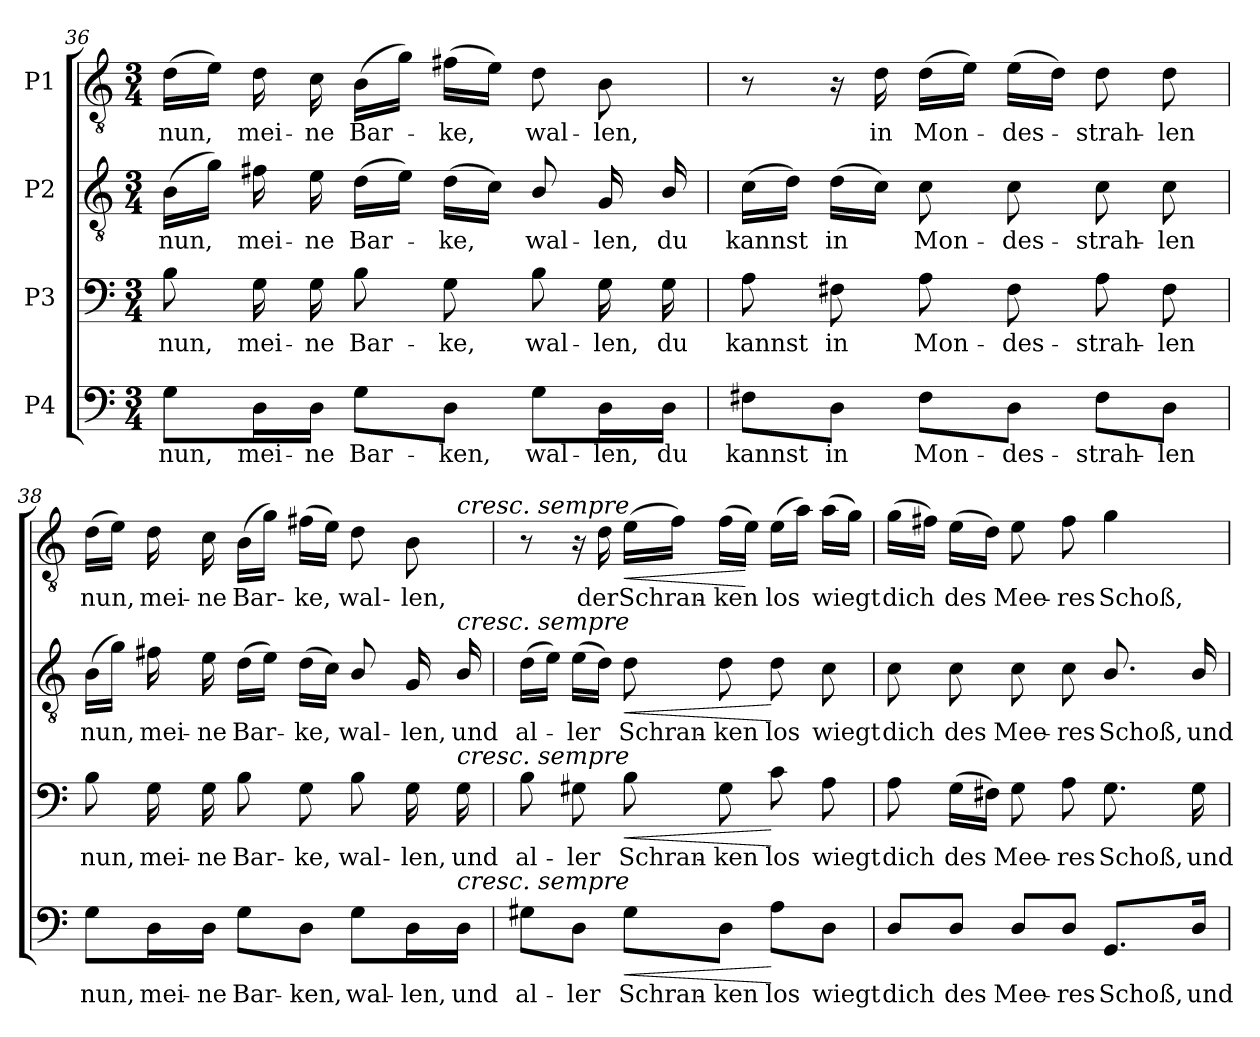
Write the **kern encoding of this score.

**kern	**text	**dynam	**kern	**text	**dynam	**kern	**text	**dynam	**kern	**text	**dynam
*part4	*part4	*part4	*part3	*part3	*part3	*part2	*part2	*part2	*part1	*part1	*part1
*staff4	*staff4	*staff4	*staff3	*staff3	*staff3	*staff2	*staff2	*staff2	*staff1	*staff1	*staff1
*I"P4	*	*	*I"P3	*	*	*I"P2	*	*	*I"P1	*	*
*clefF4	*	*	*clefF4	*	*	*clefGv2	*	*	*clefGv2	*	*
*	*	*	*	*	*	*ITrd7c12	*	*	*ITrd7c12	*	*
*k[]	*	*	*k[]	*	*	*k[]	*	*	*k[]	*	*
*C:	*	*	*C:	*	*	*C:	*	*	*C:	*	*
*M3/4	*	*	*M3/4	*	*	*M3/4	*	*	*M3/4	*	*
=36	=36	=36	=36	=36	=36	=36	=36	=36	=36	=36	=36
!	!LO:LY:b:color=#000000	!	!	!	!	!	!	!	!	!	!
!	!	!	!	!LO:LY:b:color=#000000	!	!	!	!	!	!	!
!	!	!	!	!	!	!	!LO:LY:b:color=#000000	!	!	!	!
!	!	!	!	!	!	!	!	!	!	!LO:LY:b:color=#000000	!
8Gi\L	nun,	.	8Bi\	nun,	.	(16BBi\LL	nun,	.	(16Di\LL	nun,	.
.	.	.	.	.	.	16Gi\JJ)	.	.	16Ei\JJ)	.	.
!	!LO:LY:b:color=#000000	!	!	!	!	!	!	!	!	!	!
!	!	!	!	!LO:LY:b:color=#000000	!	!	!	!	!	!	!
!	!	!	!	!	!	!	!LO:LY:b:color=#000000	!	!	!	!
!	!	!	!	!	!	!	!	!	!	!LO:LY:b:color=#000000	!
16Di\L	mei-	.	16Gi\	mei-	.	16F#Xi\	mei-	.	16Di\	mei-	.
!	!LO:LY:b:color=#000000	!	!	!	!	!	!	!	!	!	!
!	!	!	!	!LO:LY:b:color=#000000	!	!	!	!	!	!	!
!	!	!	!	!	!	!	!LO:LY:b:color=#000000	!	!	!	!
!	!	!	!	!	!	!	!	!	!	!LO:LY:b:color=#000000	!
16Di\JJ	-ne	.	16Gi\	-ne	.	16Ei\	-ne	.	16Ci\	-ne	.
!	!LO:LY:b:color=#000000	!	!	!	!	!	!	!	!	!	!
!	!	!	!	!LO:LY:b:color=#000000	!	!	!	!	!	!	!
!	!	!	!	!	!	!	!LO:LY:b:color=#000000	!	!	!	!
!	!	!	!	!	!	!	!	!	!	!LO:LY:b:color=#000000	!
8Gi\L	Bar-	.	8Bi\	Bar-	.	(16Di\LL	Bar-	.	(16BBi\LL	Bar-	.
.	.	.	.	.	.	16Ei\JJ)	.	.	16Gi\JJ)	.	.
!	!LO:LY:b:color=#000000	!	!	!	!	!	!	!	!	!	!
!	!	!	!	!LO:LY:b:color=#000000	!	!	!	!	!	!	!
!	!	!	!	!	!	!	!LO:LY:b:color=#000000	!	!	!	!
!	!	!	!	!	!	!	!	!	!	!LO:LY:b:color=#000000	!
8Di\J	-ken,	.	8Gi\	-ke,	.	(16Di\LL	-ke,	.	(16F#Xi\LL	-ke,	.
.	.	.	.	.	.	16Ci\JJ)	.	.	16Ei\JJ)	.	.
!	!LO:LY:b:color=#000000	!	!	!	!	!	!	!	!	!	!
!	!	!	!	!LO:LY:b:color=#000000	!	!	!	!	!	!	!
!	!	!	!	!	!	!	!LO:LY:b:color=#000000	!	!	!	!
!	!	!	!	!	!	!	!	!	!	!LO:LY:b:color=#000000	!
8Gi\L	wal-	.	8Bi\	wal-	.	8BBi/	wal-	.	8Di\	wal-	.
!	!LO:LY:b:color=#000000	!	!	!	!	!	!	!	!	!	!
!	!	!	!	!LO:LY:b:color=#000000	!	!	!	!	!	!	!
!	!	!	!	!	!	!	!LO:LY:b:color=#000000	!	!	!	!
!	!	!	!	!	!	!	!	!	!	!LO:LY:b:color=#000000	!
16Di\L	-len,	.	16Gi\	-len,	.	16GGi/	-len,	.	8BBi\	-len,	.
!	!LO:LY:b:color=#000000	!	!	!	!	!	!	!	!	!	!
!	!	!	!	!LO:LY:b:color=#000000	!	!	!	!	!	!	!
!	!	!	!	!	!	!	!LO:LY:b:color=#000000	!	!	!	!
16Di\JJ	du	.	16Gi\	du	.	16BBi/	du	.	.	.	.
!!LO:PB:g=z
=37	=37	=37	=37	=37	=37	=37	=37	=37	=37	=37	=37
!	!LO:LY:b:color=#000000	!	!	!	!	!	!	!	!	!	!
!	!	!	!	!LO:LY:b:color=#000000	!	!	!	!	!	!	!
!	!	!	!	!	!	!	!LO:LY:b:color=#000000	!	!	!	!
8F#Xi\L	kannst	.	8Ai\	kannst	.	(16Ci\LL	kannst	.	8r	.	.
.	.	.	.	.	.	16Di\JJ)	.	.	.	.	.
!	!LO:LY:b:color=#000000	!	!	!	!	!	!	!	!	!	!
!	!	!	!	!LO:LY:b:color=#000000	!	!	!	!	!	!	!
!	!	!	!	!	!	!	!LO:LY:b:color=#000000	!	!	!	!
8Di\J	in	.	8F#Xi\	in	.	(16Di\LL	in	.	16r	.	.
!	!	!	!	!	!	!	!	!	!	!LO:LY:b:color=#000000	!
.	.	.	.	.	.	16Ci\JJ)	.	.	16Di\	in	.
!	!LO:LY:b:color=#000000	!	!	!	!	!	!	!	!	!	!
!	!	!	!	!LO:LY:b:color=#000000	!	!	!	!	!	!	!
!	!	!	!	!	!	!	!LO:LY:b:color=#000000	!	!	!	!
!	!	!	!	!	!	!	!	!	!	!LO:LY:b:color=#000000	!
8F#i\L	Mon-	.	8Ai\	Mon-	.	8Ci\	Mon-	.	(16Di\LL	Mon-	.
.	.	.	.	.	.	.	.	.	16Ei\JJ)	.	.
!	!LO:LY:b:color=#000000	!	!	!	!	!	!	!	!	!	!
!	!	!	!	!LO:LY:b:color=#000000	!	!	!	!	!	!	!
!	!	!	!	!	!	!	!LO:LY:b:color=#000000	!	!	!	!
!	!	!	!	!	!	!	!	!	!	!LO:LY:b:color=#000000	!
8Di\J	-des-	.	8F#i\	-des-	.	8Ci\	-des-	.	(16Ei\LL	-des-	.
.	.	.	.	.	.	.	.	.	16Di\JJ)	.	.
!	!LO:LY:b:color=#000000	!	!	!	!	!	!	!	!	!	!
!	!	!	!	!LO:LY:b:color=#000000	!	!	!	!	!	!	!
!	!	!	!	!	!	!	!LO:LY:b:color=#000000	!	!	!	!
!	!	!	!	!	!	!	!	!	!	!LO:LY:b:color=#000000	!
8F#i\L	-strah-	.	8Ai\	-strah-	.	8Ci\	-strah-	.	8Di\	-strah-	.
!	!LO:LY:b:color=#000000	!	!	!	!	!	!	!	!	!	!
!	!	!	!	!LO:LY:b:color=#000000	!	!	!	!	!	!	!
!	!	!	!	!	!	!	!LO:LY:b:color=#000000	!	!	!	!
!	!	!	!	!	!	!	!	!	!	!LO:LY:b:color=#000000	!
8Di\J	-len	.	8F#i\	-len	.	8Ci\	-len	.	8Di\	-len	.
=38	=38	=38	=38	=38	=38	=38	=38	=38	=38	=38	=38
!	!LO:LY:b:color=#000000	!	!	!	!	!	!	!	!	!	!
!	!	!	!	!LO:LY:b:color=#000000	!	!	!	!	!	!	!
!	!	!	!	!	!	!	!LO:LY:b:color=#000000	!	!	!	!
!	!	!	!	!	!	!	!	!	!	!LO:LY:b:color=#000000	!
*	*	*	*	*	*	*	*	*	*^	*	*
8Gi\L	nun,	.	8Bi\	nun,	.	(16BBi\LL	nun,	.	(16Di\LL	2ryy	nun,	.
.	.	.	.	.	.	16Gi\JJ)	.	.	16Ei\JJ)	.	.	.
!	!LO:LY:b:color=#000000	!	!	!	!	!	!	!	!	!	!	!
!	!	!	!	!LO:LY:b:color=#000000	!	!	!	!	!	!	!	!
!	!	!	!	!	!	!	!LO:LY:b:color=#000000	!	!	!	!	!
!	!	!	!	!	!	!	!	!	!	!	!LO:LY:b:color=#000000	!
16Di\L	mei-	.	16Gi\	mei-	.	16F#Xi\	mei-	.	16Di\	.	mei-	.
!	!LO:LY:b:color=#000000	!	!	!	!	!	!	!	!	!	!	!
!	!	!	!	!LO:LY:b:color=#000000	!	!	!	!	!	!	!	!
!	!	!	!	!	!	!	!LO:LY:b:color=#000000	!	!	!	!	!
!	!	!	!	!	!	!	!	!	!	!	!LO:LY:b:color=#000000	!
16Di\JJ	-ne	.	16Gi\	-ne	.	16Ei\	-ne	.	16Ci\	.	-ne	.
!	!LO:LY:b:color=#000000	!	!	!	!	!	!	!	!	!	!	!
!	!	!	!	!LO:LY:b:color=#000000	!	!	!	!	!	!	!	!
!	!	!	!	!	!	!	!LO:LY:b:color=#000000	!	!	!	!	!
!	!	!	!	!	!	!	!	!	!	!	!LO:LY:b:color=#000000	!
8Gi\L	Bar-	.	8Bi\	Bar-	.	(16Di\LL	Bar-	.	(16BBi\LL	.	Bar-	.
.	.	.	.	.	.	16Ei\JJ)	.	.	16Gi\JJ)	.	.	.
!	!LO:LY:b:color=#000000	!	!	!	!	!	!	!	!	!	!	!
!	!	!	!	!LO:LY:b:color=#000000	!	!	!	!	!	!	!	!
!	!	!	!	!	!	!	!LO:LY:b:color=#000000	!	!	!	!	!
!	!	!	!	!	!	!	!	!	!	!	!LO:LY:b:color=#000000	!
8Di\J	-ken,	.	8Gi\	-ke,	.	(16Di\LL	-ke,	.	(16F#Xi\LL	.	-ke,	.
.	.	.	.	.	.	16Ci\JJ)	.	.	16Ei\JJ)	.	.	.
!	!LO:LY:b:color=#000000	!	!	!	!	!	!	!	!	!	!	!
!	!	!	!	!LO:LY:b:color=#000000	!	!	!	!	!	!	!	!
!	!	!	!	!	!	!	!LO:LY:b:color=#000000	!	!	!	!	!
!	!	!	!	!	!	!	!	!	!	!	!LO:LY:b:color=#000000	!
8Gi\L	wal-	.	8Bi\	wal-	.	8BBi/	wal-	.	8Di\	8.ryy	wal-	.
!	!LO:LY:b:color=#000000	!	!	!	!	!	!	!	!	!	!	!
!	!	!	!	!LO:LY:b:color=#000000	!	!	!	!	!	!	!	!
!	!	!	!	!	!	!	!LO:LY:b:color=#000000	!	!	!	!	!
!	!	!	!	!	!	!	!	!	!	!	!LO:LY:b:color=#000000	!
16Di\L	-len,	.	16Gi\	-len,	.	16GGi/	-len,	.	8BBi\	.	-len,	.
!	!LO:LY:b:color=#000000	!	!	!	!	!	!	!	!	!	!	!
!	!	!	!	!LO:LY:b:color=#000000	!	!	!	!	!	!	!	!
!	!	!	!	!	!	!	!	!	!	!LO:TX:a:i:t=cresc. sempre	!	!
!	!	!	!	!	!	!LO:TX:a:i:t=cresc. sempre	!	!	!	!	!	!
!	!	!	!LO:TX:a:i:t=cresc. sempre	!	!	!	!	!	!	!	!	!
!LO:TX:a:i:t=cresc. sempre	!	!	!	!	!	!	!	!	!	!	!	!
!	!	!	!	!	!	!	!LO:LY:b:color=#000000	!	!	!	!	!
16Di\JJ	und	.	16Gi\	und	.	16BBi/	und	.	.	16ryy	.	.
*	*	*	*	*	*	*	*	*	*v	*v	*	*
=39	=39	=39	=39	=39	=39	=39	=39	=39	=39	=39	=39
*	*	*	*	*	*	*	*	*	*^	*	*
!	!LO:LY:b:color=#000000	!	!	!	!	!	!	!	!	!	!	!
*	*	*	*	*	*	*	*	*	*v	*v	*	*
*	*	*	*	*	*	*	*	*	*^	*	*
!	!	!	!	!LO:LY:b:color=#000000	!	!	!	!	!	!	!	!
*	*	*	*	*	*	*	*	*	*v	*v	*	*
*	*	*	*	*	*	*	*	*	*^	*	*
!	!	!	!	!	!	!	!LO:LY:b:color=#000000	!	!	!	!	!
*	*	*	*	*	*	*	*	*	*v	*v	*	*
8G#Xi\L	al-	.	8Bi\	al-	.	(16Di\LL	al-	.	8r	.	.
.	.	.	.	.	.	16Ei\JJ)	.	.	.	.	.
!	!LO:LY:b:color=#000000	!	!	!	!	!	!	!	!	!	!
!	!	!	!	!LO:LY:b:color=#000000	!	!	!	!	!	!	!
!	!	!	!	!	!	!	!LO:LY:b:color=#000000	!	!	!	!
8Di\J	-ler	.	8G#Xi\	-ler	.	(16Ei\LL	-ler	.	16r	.	.
!	!	!	!	!	!	!	!	!	!	!LO:LY:b:color=#000000	!
.	.	.	.	.	.	16Di\JJ)	.	.	16Di\	der	.
!	!LO:LY:b:color=#000000	!LO:HP:b	!	!	!	!	!	!	!	!	!
!	!	!	!	!LO:LY:b:color=#000000	!LO:HP:b	!	!	!	!	!	!
!	!	!	!	!	!	!	!LO:LY:b:color=#000000	!LO:HP:b	!	!	!
!	!	!	!	!	!	!	!	!	!	!LO:LY:b:color=#000000	!LO:HP:b
8G#i\L	Schran-	<	8Bi\	Schran-	<	8Di\	Schran-	<	(16Ei\LL	Schran-	<
.	.	.	.	.	.	.	.	.	16Fi\JJ)	.	.
!	!LO:LY:b:color=#000000	!	!	!	!	!	!	!	!	!	!
!	!	!	!	!LO:LY:b:color=#000000	!	!	!	!	!	!	!
!	!	!	!	!	!	!	!LO:LY:b:color=#000000	!	!	!	!
!	!	!	!	!	!	!	!	!	!	!LO:LY:b:color=#000000	!
8Di\J	-ken	.	8G#i\	-ken	.	8Di\	-ken	.	(16Fi\LL	-ken	.
.	.	.	.	.	.	.	.	.	16Ei\JJ)	.	[
!	!LO:LY:b:color=#000000	!	!	!	!	!	!	!	!	!	!
!	!	!	!	!LO:LY:b:color=#000000	!	!	!	!	!	!	!
!	!	!	!	!	!	!	!LO:LY:b:color=#000000	!	!	!	!
!	!	!	!	!	!	!	!	!	!	!LO:LY:b:color=#000000	!
8Ai\L	los	[	8ci\	los	[	8Di\	los	[	(16Ei\LL	los	.
.	.	.	.	.	.	.	.	.	16Ai\JJ)	.	.
!	!LO:LY:b:color=#000000	!	!	!	!	!	!	!	!	!	!
!	!	!	!	!LO:LY:b:color=#000000	!	!	!	!	!	!	!
!	!	!	!	!	!	!	!LO:LY:b:color=#000000	!	!	!	!
!	!	!	!	!	!	!	!	!	!	!LO:LY:b:color=#000000	!
8Di\J	wiegt	.	8Ai\	wiegt	.	8Ci\	wiegt	.	(16Ai\LL	wiegt	.
.	.	.	.	.	.	.	.	.	16Gi\JJ)	.	.
!!LO:LB:g=z
=40	=40	=40	=40	=40	=40	=40	=40	=40	=40	=40	=40
!	!LO:LY:b:color=#000000	!	!	!	!	!	!	!	!	!	!
!	!	!	!	!LO:LY:b:color=#000000	!	!	!	!	!	!	!
!	!	!	!	!	!	!	!LO:LY:b:color=#000000	!	!	!	!
!	!	!	!	!	!	!	!	!	!	!LO:LY:b:color=#000000	!
8Di/L	dich	.	8Ai\	dich	.	8Ci\	dich	.	(16Gi\LL	dich	.
.	.	.	.	.	.	.	.	.	16F#Xi\JJ)	.	.
!	!LO:LY:b:color=#000000	!	!	!	!	!	!	!	!	!	!
!	!	!	!	!LO:LY:b:color=#000000	!	!	!	!	!	!	!
!	!	!	!	!	!	!	!LO:LY:b:color=#000000	!	!	!	!
!	!	!	!	!	!	!	!	!	!	!LO:LY:b:color=#000000	!
8Di/J	des	.	(16Gi\LL	des	.	8Ci\	des	.	(16Ei\LL	des	.
.	.	.	16F#Xi\JJ)	.	.	.	.	.	16Di\JJ)	.	.
!	!LO:LY:b:color=#000000	!	!	!	!	!	!	!	!	!	!
!	!	!	!	!LO:LY:b:color=#000000	!	!	!	!	!	!	!
!	!	!	!	!	!	!	!LO:LY:b:color=#000000	!	!	!	!
!	!	!	!	!	!	!	!	!	!	!LO:LY:b:color=#000000	!
8Di/L	Mee-	.	8Gi\	Mee-	.	8Ci\	Mee-	.	8Ei\	Mee-	.
!	!LO:LY:b:color=#000000	!	!	!	!	!	!	!	!	!	!
!	!	!	!	!LO:LY:b:color=#000000	!	!	!	!	!	!	!
!	!	!	!	!	!	!	!LO:LY:b:color=#000000	!	!	!	!
!	!	!	!	!	!	!	!	!	!	!LO:LY:b:color=#000000	!
8Di/J	-res	.	8Ai\	-res	.	8Ci\	-res	.	8F#i\	-res	.
!	!LO:LY:b:color=#000000	!	!	!	!	!	!	!	!	!	!
!	!	!	!	!LO:LY:b:color=#000000	!	!	!	!	!	!	!
!	!	!	!	!	!	!	!LO:LY:b:color=#000000	!	!	!	!
!	!	!	!	!	!	!	!	!	!	!LO:LY:b:color=#000000	!
8.GGi/L	Schoß,	.	8.Gi\	Schoß,	.	8.BBi/	Schoß,	.	4Gi\	Schoß,	.
!	!LO:LY:b:color=#000000	!	!	!	!	!	!	!	!	!	!
!	!	!	!	!LO:LY:b:color=#000000	!	!	!	!	!	!	!
!	!	!	!	!	!	!	!LO:LY:b:color=#000000	!	!	!	!
16Di/Jk	und	.	16Gi\	und	.	16BBi/	und	.	.	.	.
=	=	=	=	=	=	=	=	=	=	=	=
*-	*-	*-	*-	*-	*-	*-	*-	*-	*-	*-	*-
